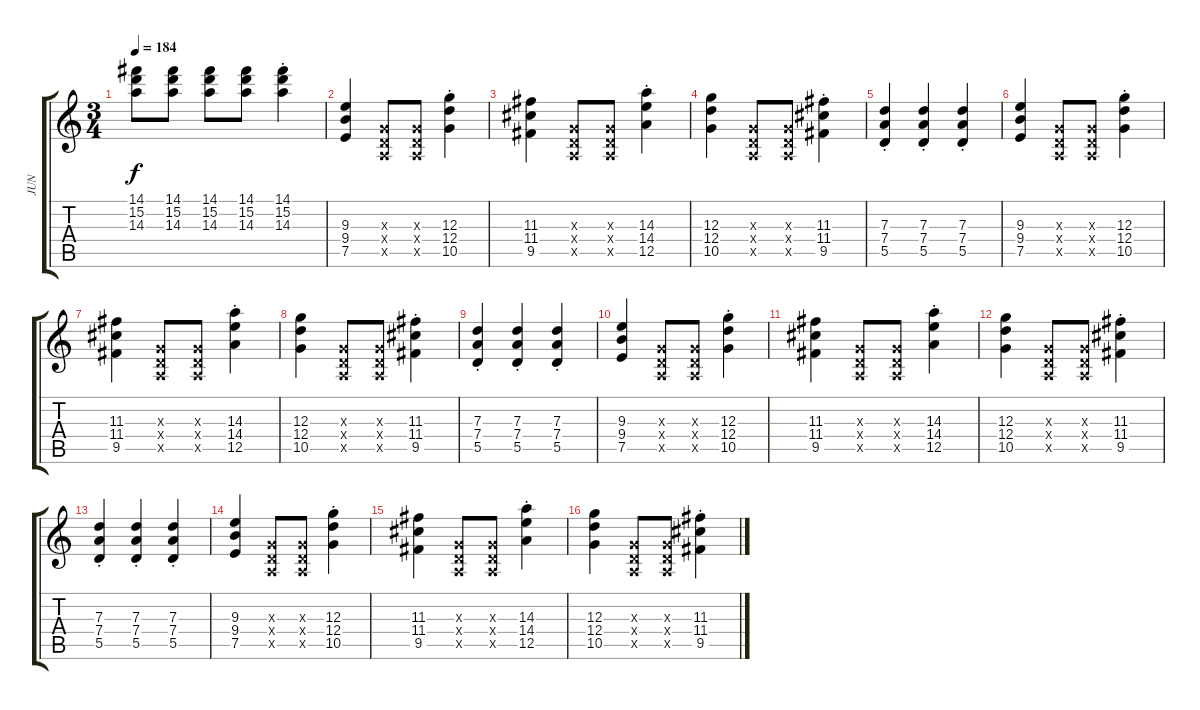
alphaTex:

\track ("JUN" "JUN") {instrument distortionguitar}
\staff {score tabs}
\tuning (E4 B3 G3 D3 A2 E2) {hide}
\ts (3 4)
\tempo 184
\clef g2
\ks c
(14.1 15.2 14.3).8{dy f} (14.1 15.2 14.3).8 (14.1 15.2 14.3).8 (14.1 15.2 14.3).8 (14.1{st} 15.2{st} 14.3{st}).4 |
(9.3 9.4 7.5).4 (0.3{x} 0.4{x} 0.5{x}).8 (0.3{x} 0.4{x} 0.5{x}).8 (12.3{st} 12.4{st} 10.5{st}).4 |
(11.3 11.4 9.5).4 (0.3{x} 0.4{x} 0.5{x}).8 (0.3{x} 0.4{x} 0.5{x}).8 (14.3{st} 14.4{st} 12.5{st}).4 |
(12.3 12.4 10.5).4 (0.3{x} 0.4{x} 0.5{x}).8 (0.3{x} 0.4{x} 0.5{x}).8 (11.3{st} 11.4{st} 9.5{st}).4 |
(7.3{st} 7.4{st} 5.5{st}).4 (7.3{st} 7.4{st} 5.5{st}).4 (7.3{st} 7.4{st} 5.5{st}).4 |
(9.3 9.4 7.5).4 (0.3{x} 0.4{x} 0.5{x}).8 (0.3{x} 0.4{x} 0.5{x}).8 (12.3{st} 12.4{st} 10.5{st}).4 |
(11.3 11.4 9.5).4 (0.3{x} 0.4{x} 0.5{x}).8 (0.3{x} 0.4{x} 0.5{x}).8 (14.3{st} 14.4{st} 12.5{st}).4 |
(12.3 12.4 10.5).4 (0.3{x} 0.4{x} 0.5{x}).8 (0.3{x} 0.4{x} 0.5{x}).8 (11.3{st} 11.4{st} 9.5{st}).4 |
(7.3{st} 7.4{st} 5.5{st}).4 (7.3{st} 7.4{st} 5.5{st}).4 (7.3{st} 7.4{st} 5.5{st}).4 |
(9.3 9.4 7.5).4 (0.3{x} 0.4{x} 0.5{x}).8 (0.3{x} 0.4{x} 0.5{x}).8 (12.3{st} 12.4{st} 10.5{st}).4 |
(11.3 11.4 9.5).4 (0.3{x} 0.4{x} 0.5{x}).8 (0.3{x} 0.4{x} 0.5{x}).8 (14.3{st} 14.4{st} 12.5{st}).4 |
(12.3 12.4 10.5).4 (0.3{x} 0.4{x} 0.5{x}).8 (0.3{x} 0.4{x} 0.5{x}).8 (11.3{st} 11.4{st} 9.5{st}).4 |
(7.3{st} 7.4{st} 5.5{st}).4 (7.3{st} 7.4{st} 5.5{st}).4 (7.3{st} 7.4{st} 5.5{st}).4 |
(9.3 9.4 7.5).4 (0.3{x} 0.4{x} 0.5{x}).8 (0.3{x} 0.4{x} 0.5{x}).8 (12.3{st} 12.4{st} 10.5{st}).4 |
(11.3 11.4 9.5).4 (0.3{x} 0.4{x} 0.5{x}).8 (0.3{x} 0.4{x} 0.5{x}).8 (14.3{st} 14.4{st} 12.5{st}).4 |
(12.3 12.4 10.5).4 (0.3{x} 0.4{x} 0.5{x}).8 (0.3{x} 0.4{x} 0.5{x}).8 (11.3{st} 11.4{st} 9.5{st}).4
